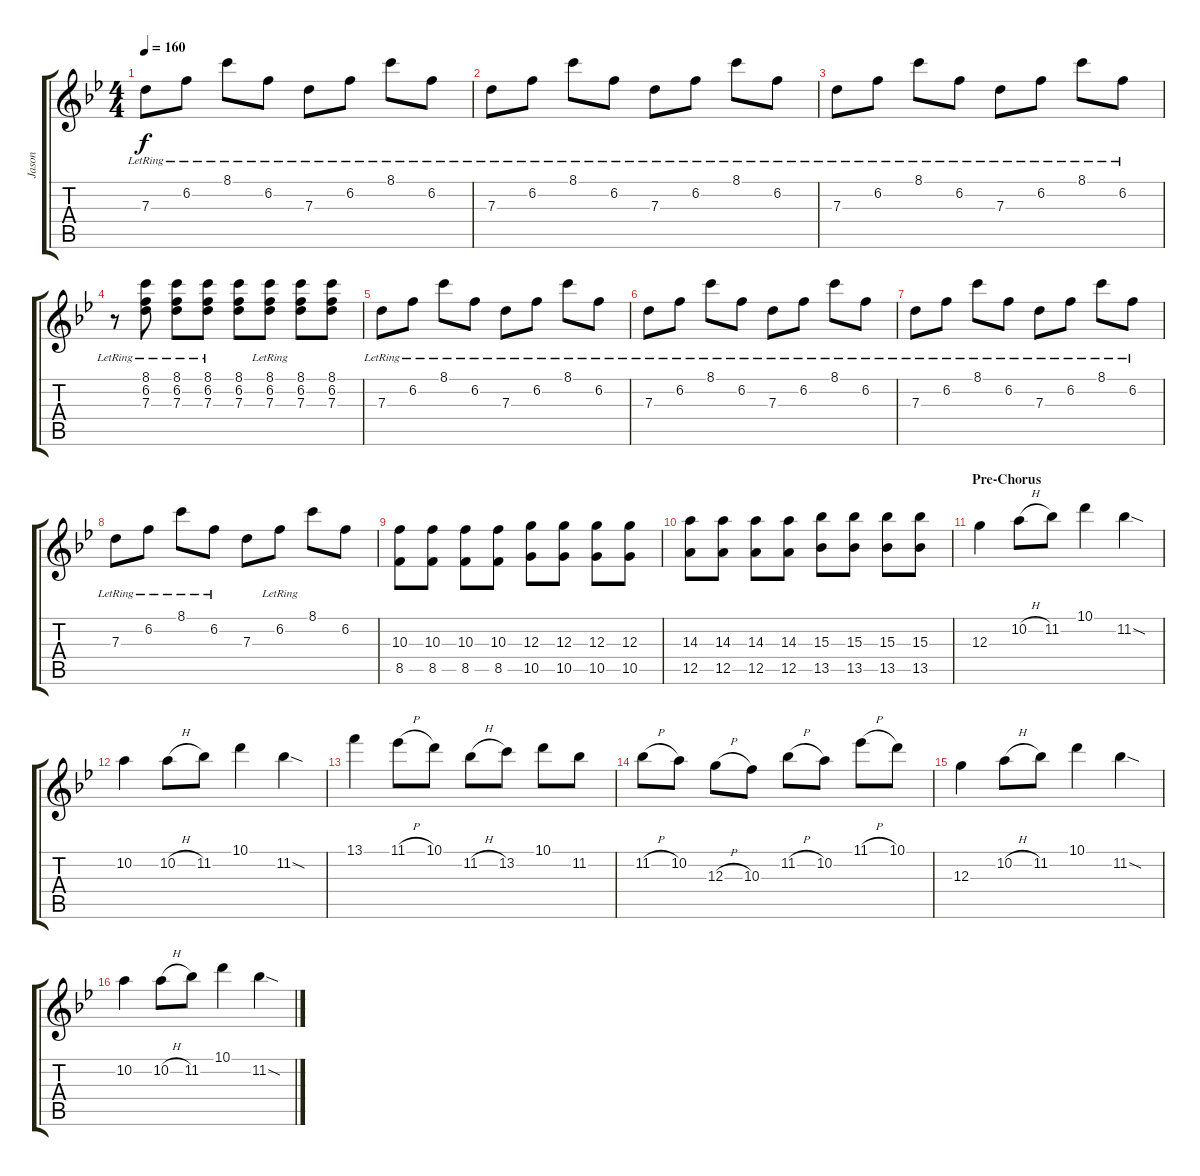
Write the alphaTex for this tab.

\track ("Jason" "Jason") {instrument electricguitarclean}
\staff {score tabs}
\tuning (E4 B3 G3 D3 A2 E2) {hide}
\ts (4 4)
\tempo 160
\clef g2
\ks bb
7.3{lr}.8{dy f} 6.2{lr}.8 8.1{lr}.8 6.2{lr}.8 7.3{lr}.8 6.2{lr}.8 8.1{lr}.8 6.2{lr}.8 |
7.3{lr}.8 6.2{lr}.8 8.1{lr}.8 6.2{lr}.8 7.3{lr}.8 6.2{lr}.8 8.1{lr}.8 6.2{lr}.8 |
7.3{lr}.8 6.2{lr}.8 8.1{lr}.8 6.2{lr}.8 7.3{lr}.8 6.2{lr}.8 8.1{lr}.8 6.2{lr}.8 |
r.8 (8.1 6.2{lr} 7.3).8 (8.1{lr} 6.2 7.3).8 (8.1 6.2{lr} 7.3).8 (8.1 6.2 7.3).8 (8.1 6.2{lr} 7.3).8 (8.1 6.2 7.3).8 (8.1 6.2 7.3).8 |
7.3{lr}.8 6.2{lr}.8 8.1{lr}.8 6.2{lr}.8 7.3{lr}.8 6.2{lr}.8 8.1{lr}.8 6.2{lr}.8 |
7.3{lr}.8 6.2{lr}.8 8.1{lr}.8 6.2{lr}.8 7.3{lr}.8 6.2{lr}.8 8.1{lr}.8 6.2{lr}.8 |
7.3{lr}.8 6.2{lr}.8 8.1{lr}.8 6.2{lr}.8 7.3{lr}.8 6.2{lr}.8 8.1{lr}.8 6.2{lr}.8 |
7.3{lr}.8 6.2{lr}.8 8.1{lr}.8 6.2{lr}.8 7.3.8 6.2{lr}.8 8.1.8 6.2.8 |
(10.3 8.5).8{instrument overdrivenguitar} (10.3 8.5).8 (10.3 8.5).8 (10.3 8.5).8 (12.3 10.5).8 (12.3 10.5).8 (12.3 10.5).8 (12.3 10.5).8 |
(14.3 12.5).8 (14.3 12.5).8 (14.3 12.5).8 (14.3 12.5).8 (15.3 13.5).8 (15.3 13.5).8 (15.3 13.5).8 (15.3 13.5).8 |
\section ("" "Pre-Chorus")
12.3.4{volume 15 instrument overdrivenguitar} 10.2{h}.8 11.2.8 10.1.4 11.2{sod}.4 |
10.2.4 10.2{h}.8 11.2.8 10.1.4 11.2{sod}.4 |
13.1.4 11.1{h}.8 10.1.8 11.2{h}.8 13.2.8 10.1.8 11.2.8 |
11.2{h}.8 10.2.8 12.3{h}.8 10.3.8 11.2{h}.8 10.2.8 11.1{h}.8 10.1.8 |
12.3.4{instrument overdrivenguitar} 10.2{h}.8 11.2.8 10.1.4 11.2{sod}.4 |
10.2.4 10.2{h}.8 11.2.8 10.1.4 11.2{sod}.4
